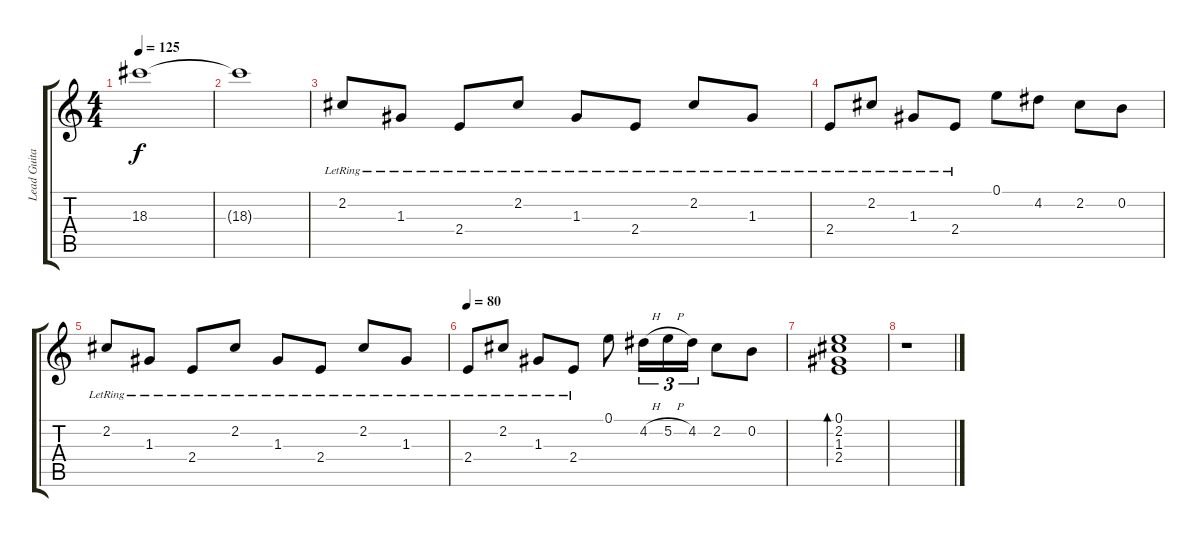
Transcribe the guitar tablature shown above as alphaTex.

\track ("Lead Guitar 1" "Lead Guita") {instrument overdrivenguitar}
\staff {score tabs}
\tuning (E4 B3 G3 D3 A2 E2) {hide}
\ts (4 4)
\tempo 125
\clef g2
\ks c
18.3{t}.1{dy f volume 5} |
18.3{t}.1{volume 0} |
2.2{lr}.8{volume 11 instrument electricguitarjazz} 1.3{lr}.8 2.4{lr}.8 2.2{lr}.8 1.3{lr}.8 2.4{lr}.8 2.2{lr}.8 1.3{lr}.8 |
2.4{lr}.8 2.2{lr}.8 1.3{lr}.8 2.4{lr}.8 0.1.8 4.2.8 2.2.8 0.2.8 |
2.2{lr}.8 1.3{lr}.8 2.4{lr}.8 2.2{lr}.8 1.3{lr}.8 2.4{lr}.8 2.2{lr}.8 1.3{lr}.8 |
\tempo 80
2.4{lr}.8 2.2{lr}.8 1.3{lr}.8 2.4{lr}.8 0.1.8 4.2{h}.16{tu (3 2)} 5.2{h}.16{tu (3 2)} 4.2.16{tu (3 2)} 2.2.8 0.2.8 |
(0.1 2.2 1.3 2.4).1{bd 480} |
r.1
